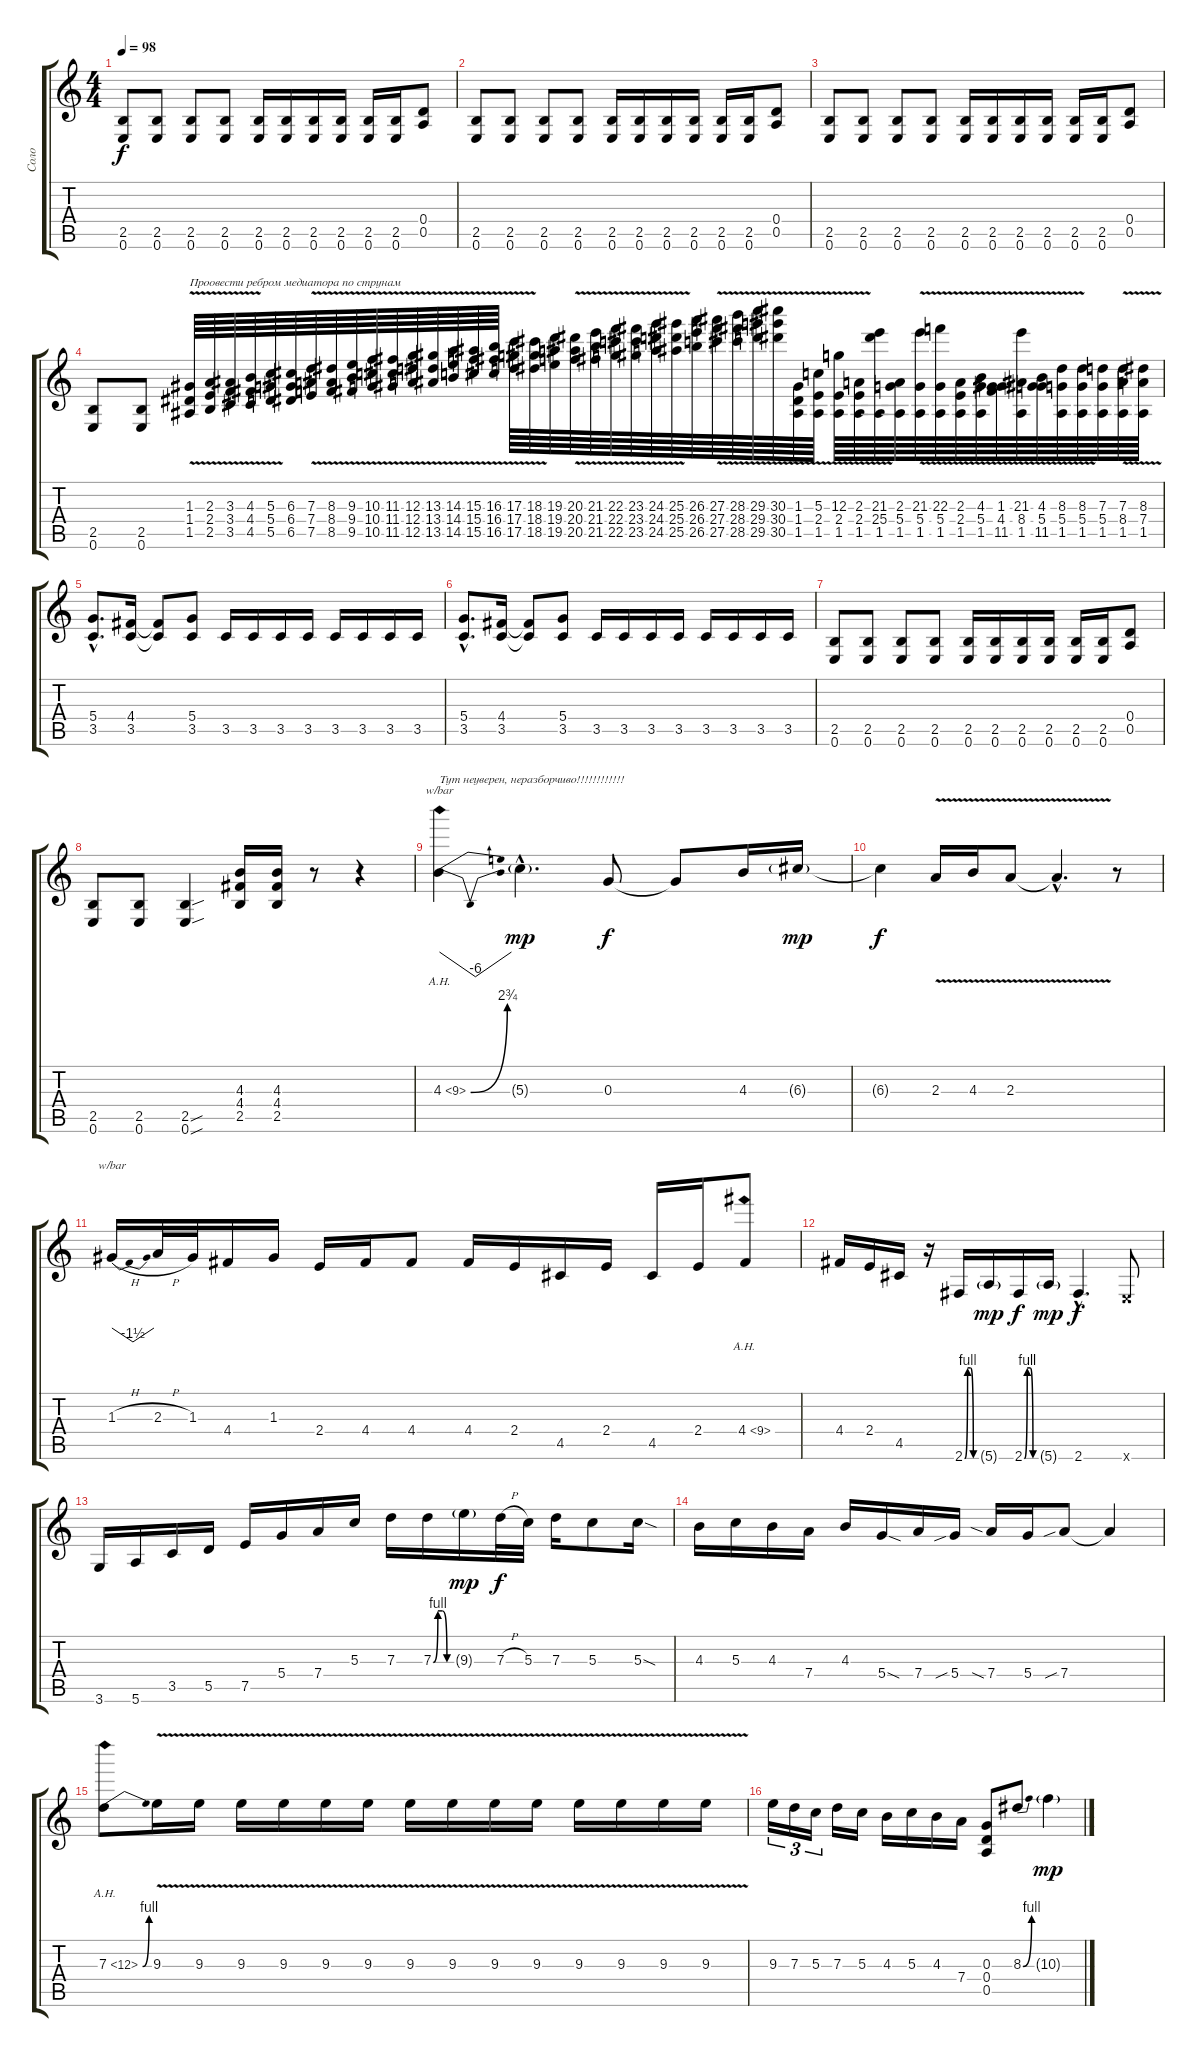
\track ("Соло" "Соло") {instrument overdrivenguitar}
\staff {score tabs}
\tuning (E4 B3 G3 D3 A2 E2) {hide}
\ts (4 4)
\tempo 98
\clef g2
\ks c
(2.5 0.6).8{dy f instrument overdrivenguitar} (2.5 0.6).8 (2.5 0.6).8 (2.5 0.6).8 (2.5 0.6).16 (2.5 0.6).16 (2.5 0.6).16 (2.5 0.6).16 (2.5 0.6).16 (2.5 0.6).16 (0.4 0.5).8 |
(2.5 0.6).8 (2.5 0.6).8 (2.5 0.6).8 (2.5 0.6).8 (2.5 0.6).16 (2.5 0.6).16 (2.5 0.6).16 (2.5 0.6).16 (2.5 0.6).16 (2.5 0.6).16 (0.4 0.5).8 |
(2.5 0.6).8 (2.5 0.6).8 (2.5 0.6).8 (2.5 0.6).8 (2.5 0.6).16 (2.5 0.6).16 (2.5 0.6).16 (2.5 0.6).16 (2.5 0.6).16 (2.5 0.6).16 (0.4 0.5).8 |
(2.5 0.6).8 (2.5 0.6).8 (1.3 1.4{v} 1.5).64{txt "Проовести ребром медиатора по струнам"} (2.3 2.4{v} 2.5).64 (3.3 3.4{v} 3.5).64 (4.3 4.4{v} 4.5).64 (5.3 5.4{v} 5.5).64 (6.3 6.4 6.5).64 (7.3 7.4{v} 7.5).64 (8.3 8.4{v} 8.5).64 (9.3 9.4{v} 9.5).64 (10.3 10.4{v} 10.5).64 (11.3 11.4{v} 11.5).64 (12.3 12.4{v} 12.5).64 (13.3 13.4{v} 13.5).64 (14.3 14.4{v} 14.5).64 (15.3 15.4{v} 15.5).64 (16.3 16.4{v} 16.5).64 (17.3 17.4{v} 17.5).64 (18.3 18.4{v} 18.5).64 (19.3 19.4 19.5).64 (20.3 20.4{v} 20.5).64 (21.3 21.4{v} 21.5).64 (22.3 22.4{v} 22.5).64 (23.3 23.4{v} 23.5).64 (24.3 24.4{v} 24.5).64 (25.3 25.4{v} 25.5).64 (26.3 26.4 26.5).64 (27.3 27.4{v} 27.5).64 (28.3 28.4{v} 28.5).64 (29.3 29.4{v} 29.5).64 (30.3 30.4{v} 30.5).64 (1.3 1.4{v} 1.5).64 (5.3 2.4{v} 1.5).64 (12.3 2.4{v} 1.5).64 (2.3 2.4{v} 1.5).64 (21.3 25.4{v} 1.5).64 (2.3 5.4 1.5).64 (21.3 5.4{v} 1.5).64 (22.3 5.4{v} 1.5).64 (2.3 2.4{v} 1.5).64 (4.3 5.4{v} 1.5).64 (1.3 4.4{v} 11.5).64 (21.3 8.4{v} 1.5).64 (4.3 5.4{v} 11.5).64 (8.3 5.4{v} 1.5).64 (8.3 5.4{v} 1.5).64 (7.3 5.4 1.5).64 (7.3 8.4{v} 1.5).64 (8.3 7.4{v} 1.5).64 |
(5.4{hac} 3.5{hac}).8{d} (4.4 3.5).16 (4.4{t} 3.5{t}).8 (5.4 3.5).8 3.5.16 3.5.16 3.5.16 3.5.16 3.5.16 3.5.16 3.5.16 3.5.16 |
(5.4{hac} 3.5{hac}).8{d} (4.4 3.5).16 (4.4{t} 3.5{t}).8 (5.4 3.5).8 3.5.16 3.5.16 3.5.16 3.5.16 3.5.16 3.5.16 3.5.16 3.5.16 |
(2.5 0.6).8 (2.5 0.6).8 (2.5 0.6).8 (2.5 0.6).8 (2.5 0.6).16 (2.5 0.6).16 (2.5 0.6).16 (2.5 0.6).16 (2.5 0.6).16 (2.5 0.6).16 (0.4 0.5).8 |
(2.5 0.6).8 (2.5 0.6).8 (2.5{sou} 0.6{sou}).4 (4.3 4.4 2.5).16 (4.3 4.4 2.5).16 r.8 r.4 |
4.3{be (bend 0 0 60 11) ah 5}.4{tbe (dip default 0 0 30 -24 60 0) txt "Тут неуверен, неразборчиво!!!!!!!!!!!!"} 5.3{g hac}.4{d dy mp} 0.3.8{dy f} 0.3{t}.8 4.3.16 6.3{g}.16{dy mp} |
6.3{t}.4{dy f} 2.3{v}.16 4.3{v}.16 2.3{v}.8 2.3{hac t}.4{d} r.8 |
1.3{h}.16{tbe (dip default 0 0 30 -6 60 0)} 2.3{h}.32 1.3.32 4.4.16 1.3.16 2.4.16 4.4.16 4.4.8 4.4.16 2.4.16 4.5.16 2.4.16 4.5.16 2.4.16 4.4{ah 5}.8 |
4.4.16 2.4.16 4.5.16 r.16 2.6{be (custom 0 0 15 4 30 4 45 0 60 0)}.16 5.6{g}.16{dy mp} 2.6{be (custom 0 0 15 4 30 4 45 0 60 0)}.16{dy f} 5.6{g}.16{dy mp} 2.6{hac}.4{d dy f} 0.6{x}.8 |
3.6.16 5.6.16 3.5.16 5.5.16 7.5.16 5.4.16 7.4.16 5.3.16 7.3.16 7.3{be (custom 0 0 15 4 30 4 45 0 60 0)}.16 9.3{g}.16{dy mp} 7.3{h}.32{dy f} 5.3.32 7.3.16 5.3.8 5.3{sod}.16 |
4.3.16 5.3.16 4.3.16 7.4.16 4.3.16 5.4{sod}.16 7.4.16 5.4{sib}.16 7.4{sia}.16 5.4.16 7.4{sib}.8 7.4{t}.4 |
7.3{be (bend 0 0 60 4) ah 5}.8 9.3{v}.16 9.3{v}.16 9.3{v}.16 9.3{v}.16 9.3{v}.16 9.3{v}.16 9.3{v}.16 9.3{v}.16 9.3{v}.16 9.3{v}.16 9.3{v}.16 9.3{v}.16 9.3{v}.16 9.3{v}.16 |
9.3.16{tu (3 2)} 7.3.16{tu (3 2)} 5.3.16{tu (3 2)} 7.3.16 5.3.16 4.3.16 5.3.16 4.3.16 7.4.16 (0.3 0.4 0.5).8 8.3{be (bend 0 0 60 4)}.8 10.3{g}.4{dy mp}
